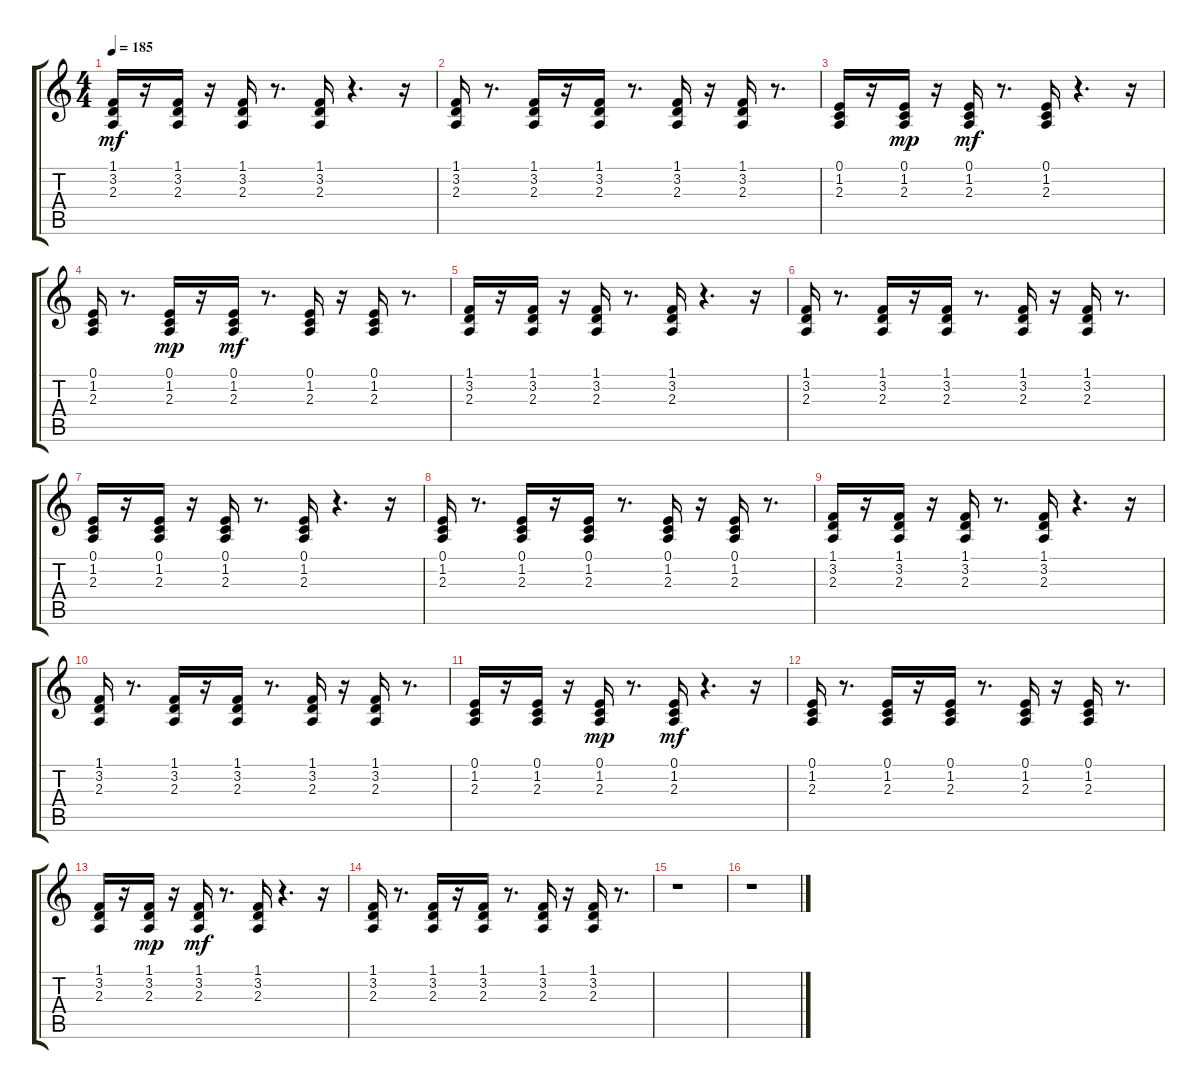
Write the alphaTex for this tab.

\track "" {instrument harpsichord}
\staff {score tabs}
\tuning (E4 B3 G3 D3 A2 E2) {hide}
\ts (4 4)
\tempo 185
\clef g2
\ks c
(1.1 3.2 2.3).16{dy mf} r.16 (1.1 3.2 2.3).16 r.16 (1.1 3.2 2.3).16 r.8{d} (1.1 3.2 2.3).16 r.4{d} r.16 |
(1.1 3.2 2.3).16 r.8{d} (1.1 3.2 2.3).16 r.16 (1.1 3.2 2.3).16 r.8{d} (1.1 3.2 2.3).16 r.16 (1.1 3.2 2.3).16 r.8{d} |
(0.1 1.2 2.3).16 r.16 (0.1 1.2 2.3).16{dy mp} r.16 (0.1 1.2 2.3).16{dy mf} r.8{d} (0.1 1.2 2.3).16 r.4{d} r.16 |
(0.1 1.2 2.3).16 r.8{d} (0.1 1.2 2.3).16{dy mp} r.16 (0.1 1.2 2.3).16{dy mf} r.8{d} (0.1 1.2 2.3).16 r.16 (0.1 1.2 2.3).16 r.8{d} |
(1.1 3.2 2.3).16 r.16 (1.1 3.2 2.3).16 r.16 (1.1 3.2 2.3).16 r.8{d} (1.1 3.2 2.3).16 r.4{d} r.16 |
(1.1 3.2 2.3).16 r.8{d} (1.1 3.2 2.3).16 r.16 (1.1 3.2 2.3).16 r.8{d} (1.1 3.2 2.3).16 r.16 (1.1 3.2 2.3).16 r.8{d} |
(0.1 1.2 2.3).16 r.16 (0.1 1.2 2.3).16 r.16 (0.1 1.2 2.3).16 r.8{d} (0.1 1.2 2.3).16 r.4{d} r.16 |
(0.1 1.2 2.3).16 r.8{d} (0.1 1.2 2.3).16 r.16 (0.1 1.2 2.3).16 r.8{d} (0.1 1.2 2.3).16 r.16 (0.1 1.2 2.3).16 r.8{d} |
(1.1 3.2 2.3).16 r.16 (1.1 3.2 2.3).16 r.16 (1.1 3.2 2.3).16 r.8{d} (1.1 3.2 2.3).16 r.4{d} r.16 |
(1.1 3.2 2.3).16 r.8{d} (1.1 3.2 2.3).16 r.16 (1.1 3.2 2.3).16 r.8{d} (1.1 3.2 2.3).16 r.16 (1.1 3.2 2.3).16 r.8{d} |
(0.1 1.2 2.3).16 r.16 (0.1 1.2 2.3).16 r.16 (0.1 1.2 2.3).16{dy mp} r.8{d} (0.1 1.2 2.3).16{dy mf} r.4{d} r.16 |
(0.1 1.2 2.3).16 r.8{d} (0.1 1.2 2.3).16 r.16 (0.1 1.2 2.3).16 r.8{d} (0.1 1.2 2.3).16 r.16 (0.1 1.2 2.3).16 r.8{d} |
(1.1 3.2 2.3).16 r.16 (1.1 3.2 2.3).16{dy mp} r.16 (1.1 3.2 2.3).16{dy mf} r.8{d} (1.1 3.2 2.3).16 r.4{d} r.16 |
(1.1 3.2 2.3).16 r.8{d} (1.1 3.2 2.3).16 r.16 (1.1 3.2 2.3).16 r.8{d} (1.1 3.2 2.3).16 r.16 (1.1 3.2 2.3).16 r.8{d} |
r.1 |
r.1
